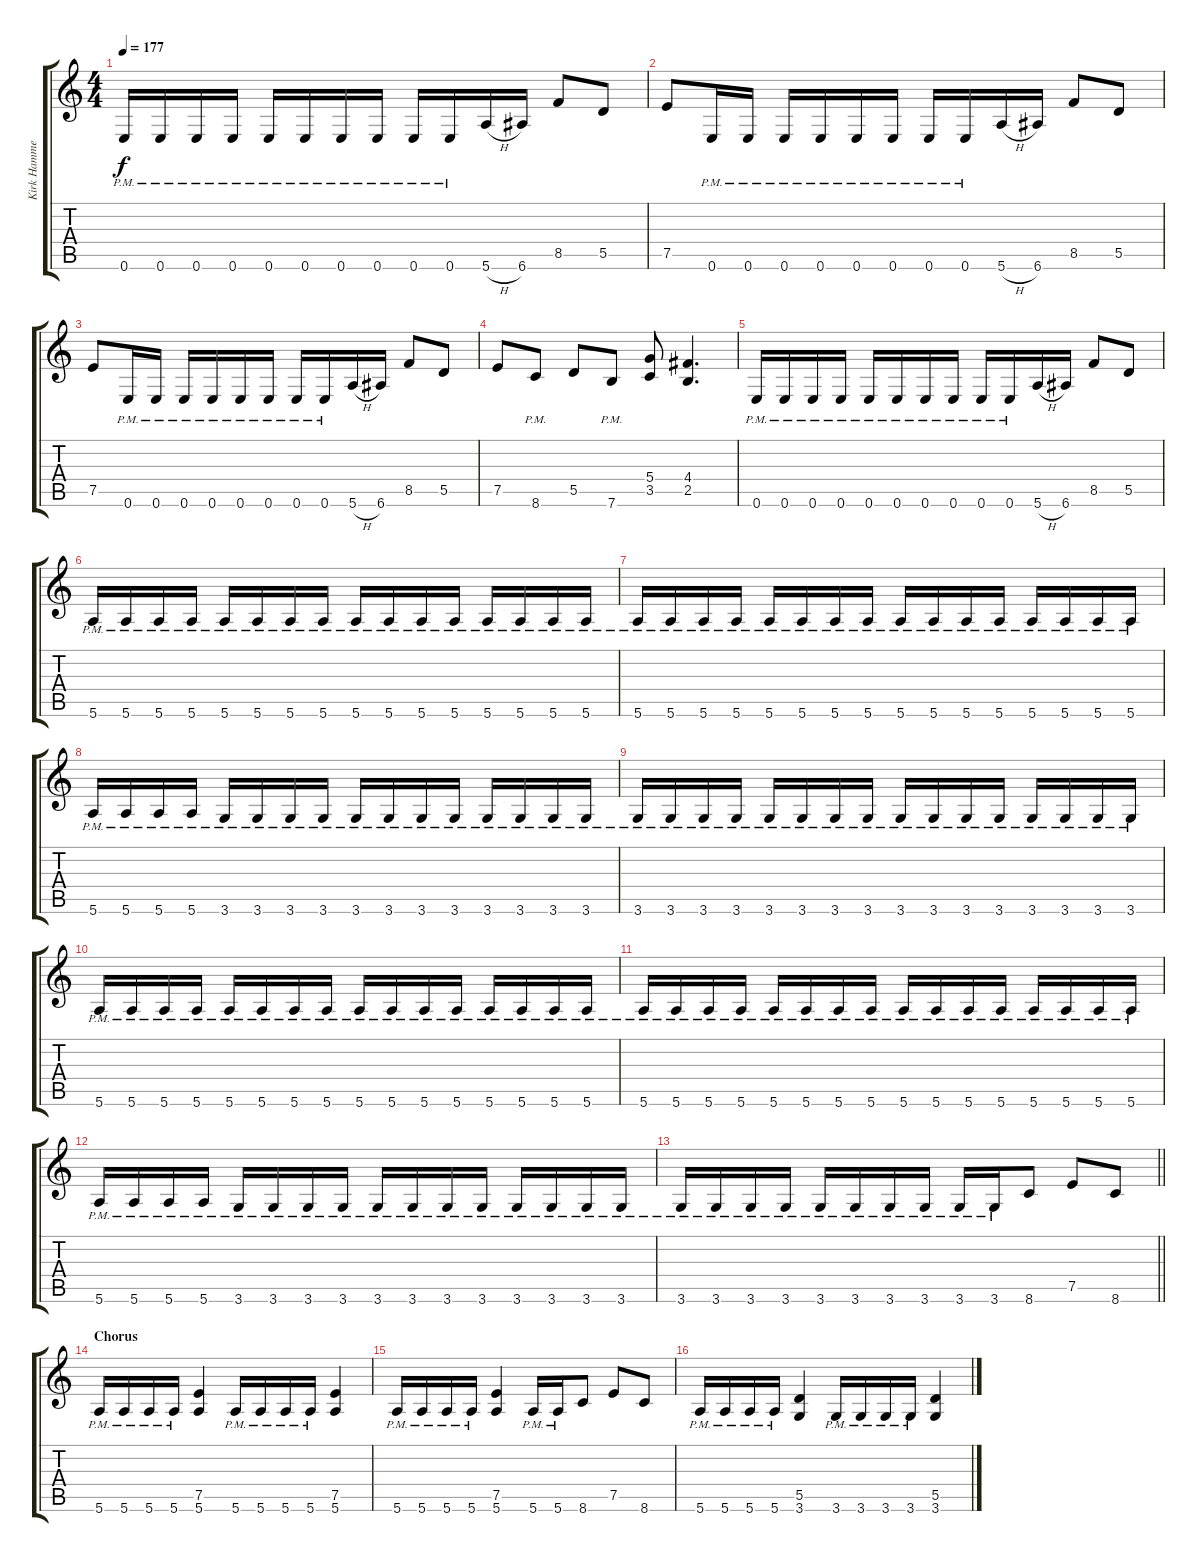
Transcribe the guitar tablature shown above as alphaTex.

\track ("Kirk Hammett" "Kirk Hamme") {instrument distortionguitar}
\staff {score tabs}
\tuning (E4 B3 G3 D3 A2 E2) {hide}
\ts (4 4)
\tempo 177
\clef g2
\ks c
0.6{pm}.16{dy f} 0.6{pm}.16 0.6{pm}.16 0.6{pm}.16 0.6{pm}.16 0.6{pm}.16 0.6{pm}.16 0.6{pm}.16 0.6{pm}.16 0.6{pm}.16 5.6{h}.16 6.6.16 8.5.8 5.5.8 |
7.5.8 0.6{pm}.16 0.6{pm}.16 0.6{pm}.16 0.6{pm}.16 0.6{pm}.16 0.6{pm}.16 0.6{pm}.16 0.6{pm}.16 5.6{h}.16 6.6.16 8.5.8 5.5.8 |
7.5.8 0.6{pm}.16 0.6{pm}.16 0.6{pm}.16 0.6{pm}.16 0.6{pm}.16 0.6{pm}.16 0.6{pm}.16 0.6{pm}.16 5.6{h}.16 6.6.16 8.5.8 5.5.8 |
7.5.8 8.6{pm}.8 5.5.8 7.6{pm}.8 (5.4 3.5).8 (4.4 2.5).4{d} |
0.6{pm}.16 0.6{pm}.16 0.6{pm}.16 0.6{pm}.16 0.6{pm}.16 0.6{pm}.16 0.6{pm}.16 0.6{pm}.16 0.6{pm}.16 0.6{pm}.16 5.6{h}.16 6.6.16 8.5.8 5.5.8 |
5.6{pm}.16 5.6{pm}.16 5.6{pm}.16 5.6{pm}.16 5.6{pm}.16 5.6{pm}.16 5.6{pm}.16 5.6{pm}.16 5.6{pm}.16 5.6{pm}.16 5.6{pm}.16 5.6{pm}.16 5.6{pm}.16 5.6{pm}.16 5.6{pm}.16 5.6{pm}.16 |
5.6{pm}.16 5.6{pm}.16 5.6{pm}.16 5.6{pm}.16 5.6{pm}.16 5.6{pm}.16 5.6{pm}.16 5.6{pm}.16 5.6{pm}.16 5.6{pm}.16 5.6{pm}.16 5.6{pm}.16 5.6{pm}.16 5.6{pm}.16 5.6{pm}.16 5.6{pm}.16 |
5.6{pm}.16 5.6{pm}.16 5.6{pm}.16 5.6{pm}.16 3.6{pm}.16 3.6{pm}.16 3.6{pm}.16 3.6{pm}.16 3.6{pm}.16 3.6{pm}.16 3.6{pm}.16 3.6{pm}.16 3.6{pm}.16 3.6{pm}.16 3.6{pm}.16 3.6{pm}.16 |
3.6{pm}.16 3.6{pm}.16 3.6{pm}.16 3.6{pm}.16 3.6{pm}.16 3.6{pm}.16 3.6{pm}.16 3.6{pm}.16 3.6{pm}.16 3.6{pm}.16 3.6{pm}.16 3.6{pm}.16 3.6{pm}.16 3.6{pm}.16 3.6{pm}.16 3.6{pm}.16 |
5.6{pm}.16 5.6{pm}.16 5.6{pm}.16 5.6{pm}.16 5.6{pm}.16 5.6{pm}.16 5.6{pm}.16 5.6{pm}.16 5.6{pm}.16 5.6{pm}.16 5.6{pm}.16 5.6{pm}.16 5.6{pm}.16 5.6{pm}.16 5.6{pm}.16 5.6{pm}.16 |
5.6{pm}.16 5.6{pm}.16 5.6{pm}.16 5.6{pm}.16 5.6{pm}.16 5.6{pm}.16 5.6{pm}.16 5.6{pm}.16 5.6{pm}.16 5.6{pm}.16 5.6{pm}.16 5.6{pm}.16 5.6{pm}.16 5.6{pm}.16 5.6{pm}.16 5.6{pm}.16 |
5.6{pm}.16 5.6{pm}.16 5.6{pm}.16 5.6{pm}.16 3.6{pm}.16 3.6{pm}.16 3.6{pm}.16 3.6{pm}.16 3.6{pm}.16 3.6{pm}.16 3.6{pm}.16 3.6{pm}.16 3.6{pm}.16 3.6{pm}.16 3.6{pm}.16 3.6{pm}.16 |
\barLineRight lightlight
3.6{pm}.16 3.6{pm}.16 3.6{pm}.16 3.6{pm}.16 3.6{pm}.16 3.6{pm}.16 3.6{pm}.16 3.6{pm}.16 3.6{pm}.16 3.6{pm}.16 8.6.8 7.5.8 8.6.8 |
\section ("" "Chorus")
5.6{pm}.16 5.6{pm}.16 5.6{pm}.16 5.6{pm}.16 (7.5 5.6).4 5.6{pm}.16 5.6{pm}.16 5.6{pm}.16 5.6{pm}.16 (7.5 5.6).4 |
5.6{pm}.16 5.6{pm}.16 5.6{pm}.16 5.6{pm}.16 (7.5 5.6).4 5.6{pm}.16 5.6{pm}.16 8.6.8 7.5.8 8.6.8 |
5.6{pm}.16 5.6{pm}.16 5.6{pm}.16 5.6{pm}.16 (5.5 3.6).4 3.6{pm}.16 3.6{pm}.16 3.6{pm}.16 3.6{pm}.16 (5.5 3.6).4
